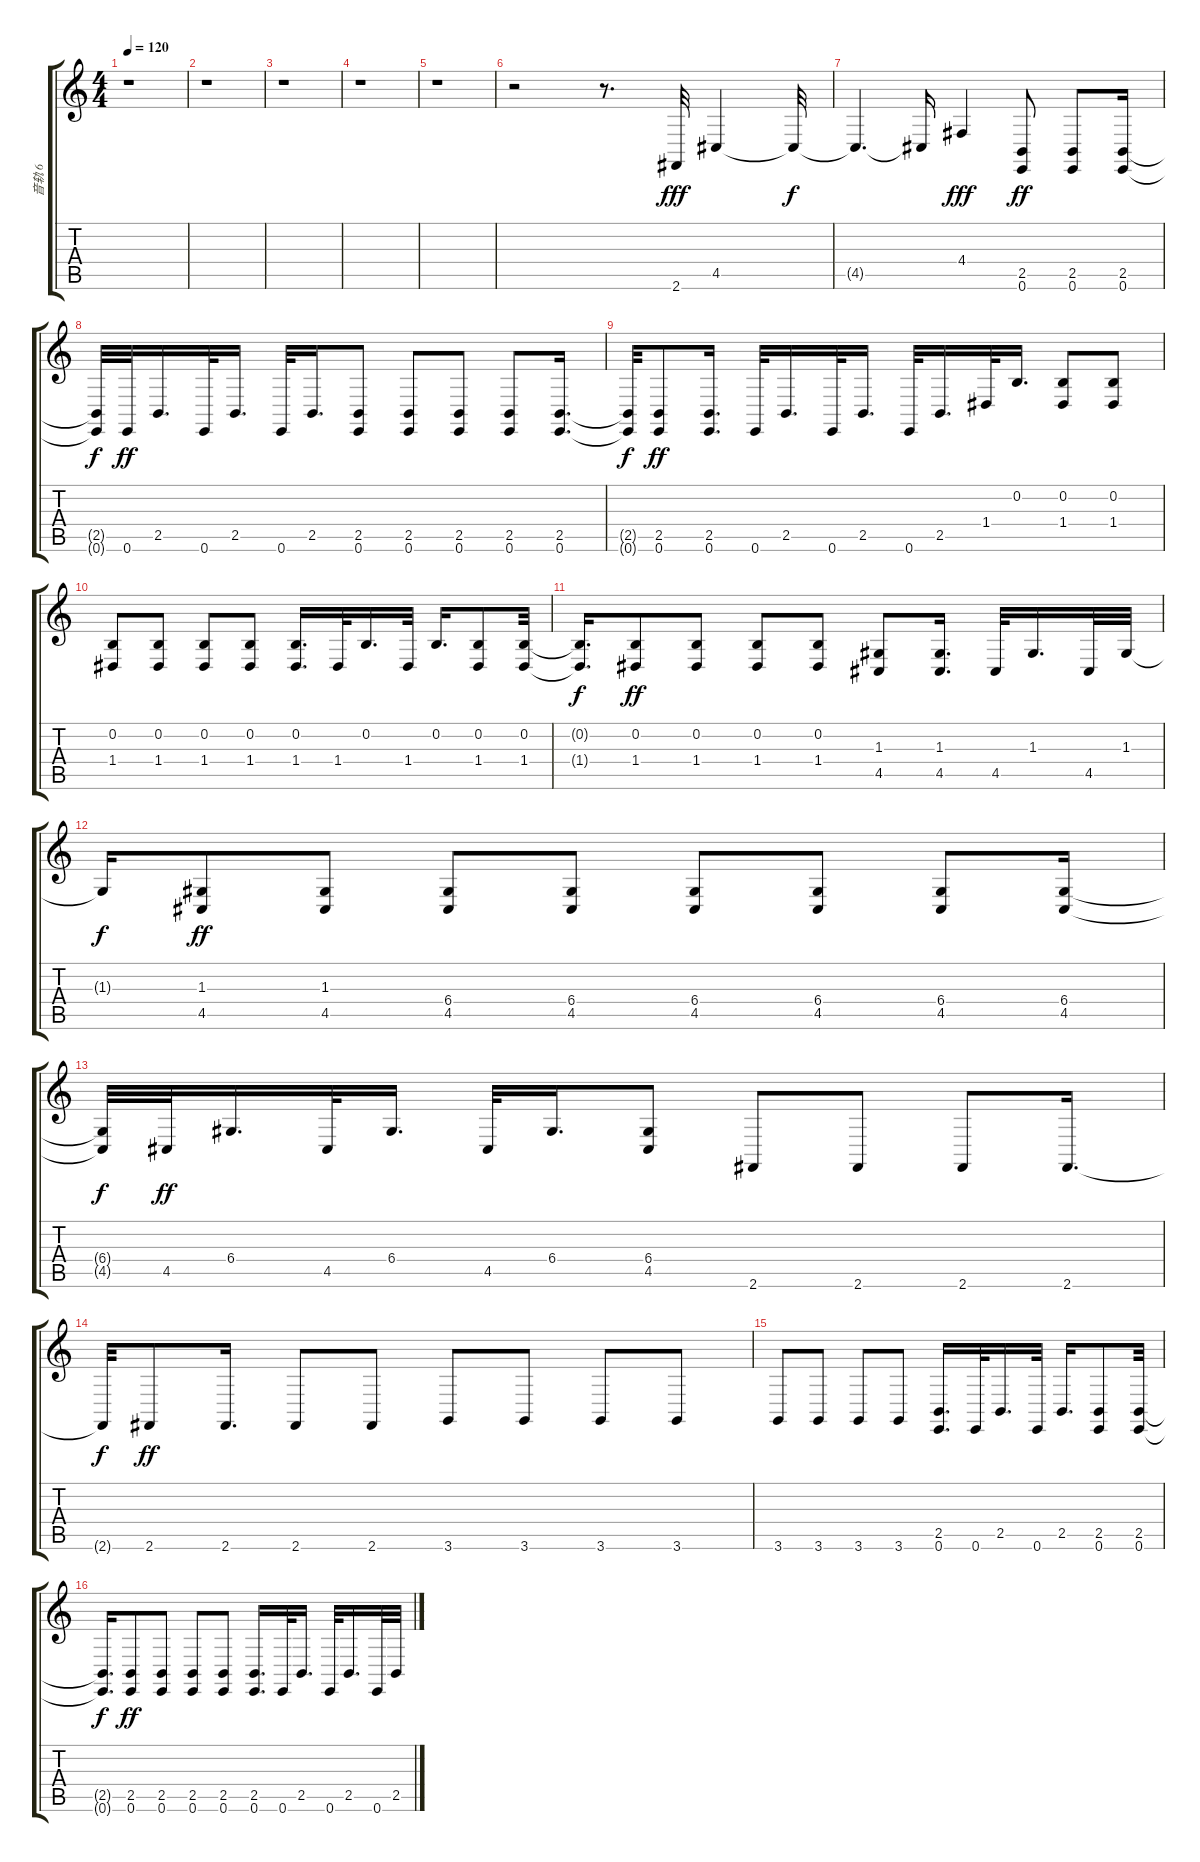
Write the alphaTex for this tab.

\track ("音轨 6" "音轨 6") {instrument fx5brightness}
\staff {score tabs}
\tuning (E4 B3 G3 D3 A2 E2) {hide}
\ts (4 4)
\tempo 120
\clef g2
\ks c
r.1{dy fff} |
r.1 |
r.1 |
r.1 |
r.1 |
r.2 r.8{d} 2.6.32{volume 10} 4.5.4 4.5{t}.32{dy f} |
4.5{t}.4{d} 4.5{t}.16 4.4.4{dy fff} (2.5 0.6).8{dy ff} (2.5 0.6).8 (2.5 0.6).16 |
(2.5{t} 0.6{t}).32{dy f} 0.6.32{dy ff} 2.5.16{d} 0.6.32 2.5.16{d} 0.6.32 2.5.16{d} (2.5 0.6).8 (2.5 0.6).8 (2.5 0.6).8 (2.5 0.6).8 (2.5 0.6).16{d} |
(2.5{t} 0.6{t}).32{dy f} (2.5 0.6).8{dy ff} (2.5 0.6).16{d} 0.6.32 2.5.16{d} 0.6.32 2.5.16{d} 0.6.32 2.5.16{d} 1.4.32 0.2.16{d} (0.2 1.4).8 (0.2 1.4).8 |
(0.2 1.4).8 (0.2 1.4).8 (0.2 1.4).8 (0.2 1.4).8 (0.2 1.4).16{d} 1.4.32 0.2.16{d} 1.4.32 0.2.16{d} (0.2 1.4).8 (0.2 1.4).32 |
(0.2{t} 1.4{t}).16{d dy f} (0.2 1.4).8{dy ff} (0.2 1.4).8 (0.2 1.4).8 (0.2 1.4).8 (1.3 4.5).8 (1.3 4.5).16{d} 4.5.32 1.3.16{d} 4.5.32 1.3.32 |
1.3{t}.16{dy f} (1.3 4.5).8{dy ff} (1.3 4.5).8 (6.4 4.5).8 (6.4 4.5).8 (6.4 4.5).8 (6.4 4.5).8 (6.4 4.5).8 (6.4 4.5).16 |
(6.4{t} 4.5{t}).32{dy f} 4.5.32{dy ff} 6.4.16{d} 4.5.32 6.4.16{d} 4.5.32 6.4.16{d} (6.4 4.5).8 2.6.8 2.6.8 2.6.8 2.6.16{d} |
2.6{t}.32{dy f} 2.6.8{dy ff} 2.6.16{d} 2.6.8 2.6.8 3.6.8 3.6.8 3.6.8 3.6.8 |
3.6.8 3.6.8 3.6.8 3.6.8 (2.5 0.6).16{d} 0.6.32 2.5.16{d} 0.6.32 2.5.16{d} (2.5 0.6).8 (2.5 0.6).32 |
(2.5{t} 0.6{t}).16{d dy f} (2.5 0.6).8{dy ff} (2.5 0.6).8 (2.5 0.6).8 (2.5 0.6).8 (2.5 0.6).16{d} 0.6.32 2.5.16{d} 0.6.32 2.5.16{d} 0.6.32 2.5.32
